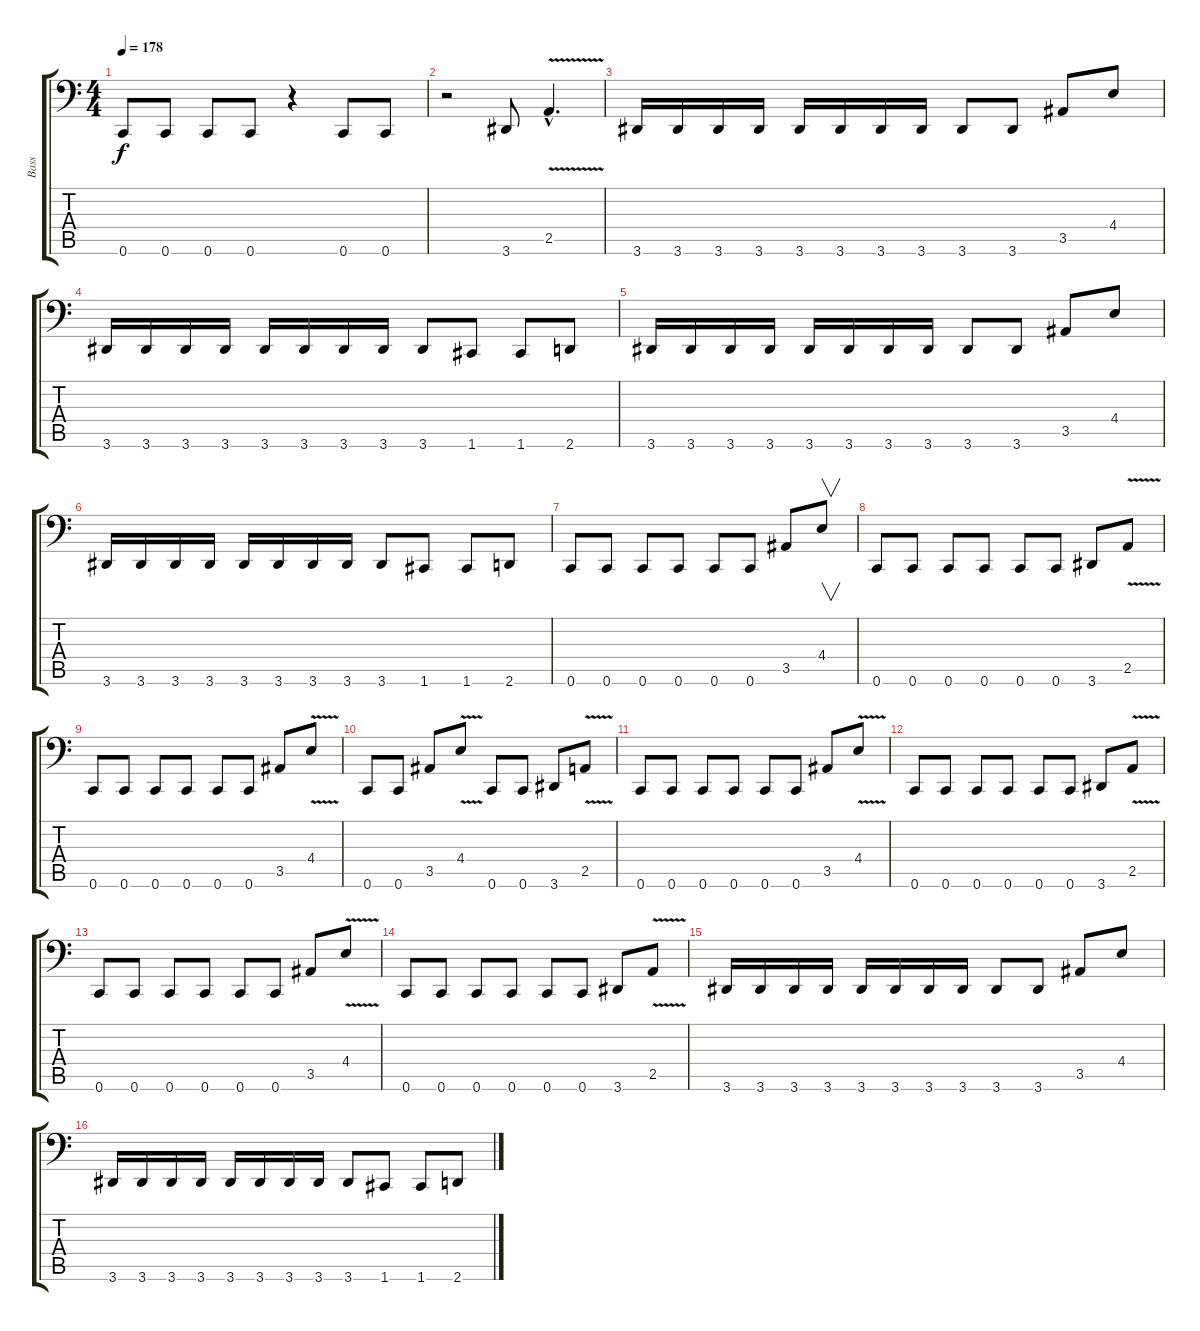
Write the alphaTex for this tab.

\track ("Bass" "Bass") {instrument electricbasspick}
\staff {score tabs}
\tuning (D3 A2 F2 C2 G1 C1) {hide}
\ts (4 4)
\tempo 178
\clef f4
\ks c
0.6.8{dy f} 0.6.8 0.6.8 0.6.8 r.4 0.6.8 0.6.8 |
r.2 3.6.8 2.5{v hac}.4{d} |
3.6.16 3.6.16 3.6.16 3.6.16 3.6.16 3.6.16 3.6.16 3.6.16 3.6.8 3.6.8 3.5.8 4.4.8 |
3.6.16 3.6.16 3.6.16 3.6.16 3.6.16 3.6.16 3.6.16 3.6.16 3.6.8 1.6.8 1.6.8 2.6.8 |
3.6.16 3.6.16 3.6.16 3.6.16 3.6.16 3.6.16 3.6.16 3.6.16 3.6.8 3.6.8 3.5.8 4.4.8 |
3.6.16 3.6.16 3.6.16 3.6.16 3.6.16 3.6.16 3.6.16 3.6.16 3.6.8 1.6.8 1.6.8 2.6.8 |
0.6.8 0.6.8 0.6.8 0.6.8 0.6.8 0.6.8 3.5.8 4.4.8{v} |
0.6.8 0.6.8 0.6.8 0.6.8 0.6.8 0.6.8 3.6.8 2.5{v}.8 |
0.6.8 0.6.8 0.6.8 0.6.8 0.6.8 0.6.8 3.5.8 4.4{v}.8 |
0.6.8 0.6.8 3.5.8 4.4{v}.8 0.6.8 0.6.8 3.6.8 2.5{v}.8 |
0.6.8 0.6.8 0.6.8 0.6.8 0.6.8 0.6.8 3.5.8 4.4{v}.8 |
0.6.8 0.6.8 0.6.8 0.6.8 0.6.8 0.6.8 3.6.8 2.5{v}.8 |
0.6.8 0.6.8 0.6.8 0.6.8 0.6.8 0.6.8 3.5.8 4.4{v}.8 |
0.6.8 0.6.8 0.6.8 0.6.8 0.6.8 0.6.8 3.6.8 2.5{v}.8 |
3.6.16 3.6.16 3.6.16 3.6.16 3.6.16 3.6.16 3.6.16 3.6.16 3.6.8 3.6.8 3.5.8 4.4.8 |
3.6.16 3.6.16 3.6.16 3.6.16 3.6.16 3.6.16 3.6.16 3.6.16 3.6.8 1.6.8 1.6.8 2.6.8
